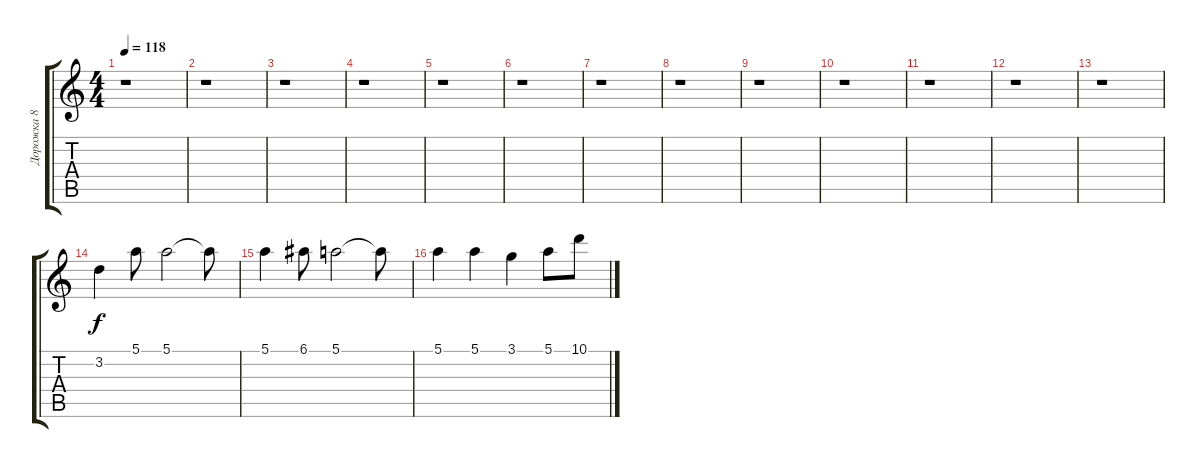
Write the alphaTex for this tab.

\track ("Дорожка 8" "Дорожка 8") {instrument guitarharmonics}
\staff {score tabs}
\tuning (E4 B3 G3 D3 A2 E2) {hide}
\ts (4 4)
\tempo 118
\clef g2
\ks c
r.1{dy f} |
r.1 |
r.1 |
r.1 |
r.1 |
r.1 |
r.1 |
r.1 |
r.1 |
r.1 |
r.1 |
r.1 |
r.1 |
3.2.4 5.1.8 5.1.2 5.1{t}.8 |
5.1.4 6.1.8 5.1.2 5.1{t}.8 |
5.1.4 5.1.4 3.1.4 5.1.8 10.1.8
